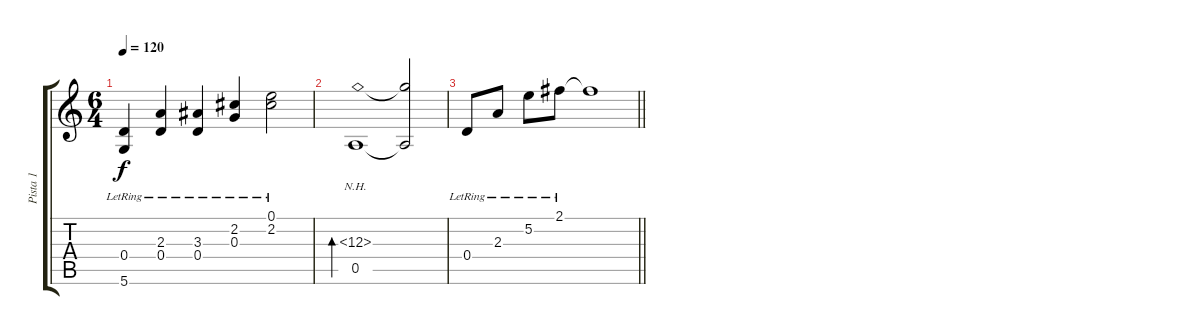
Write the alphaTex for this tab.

\track ("Pista 1" "Pista 1") {instrument acousticguitarnylon}
\staff {score tabs}
\tuning (E4 B3 G3 D3 A2 D2) {hide}
\ts (6 4)
\tempo 120
\clef g2
\ks c
(0.4{lr} 5.6{lr}).4{dy f} (2.3{lr} 0.4{lr}).4 (3.3{lr} 0.4{lr}).4 (2.2{lr} 0.3{lr}).4 (0.1{lr} 2.2{lr}).2 |
(12.3{nh} 0.5).1{bd 480} (12.3{t} 0.5{t}).2 |
\barLineRight lightlight
0.4{lr}.8 2.3{lr}.8 5.2{lr}.8 2.1{lr}.8 2.1{t}.1
